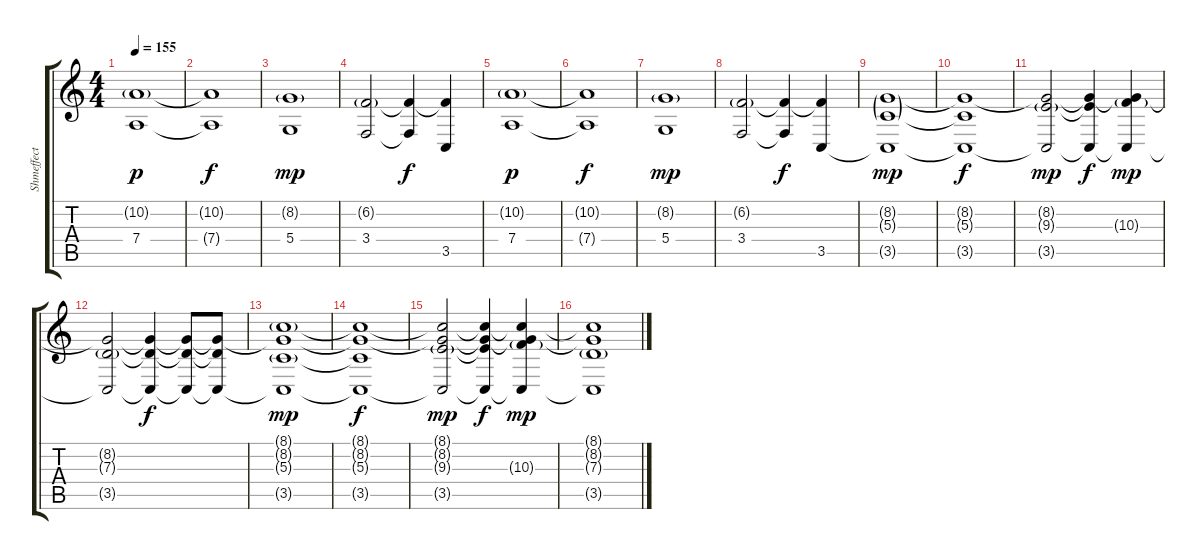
\track ("Shmeffect" "Shmeffect") {instrument drawbarorgan}
\staff {score tabs}
\tuning (E4 B3 G3 D3 A2 E2) {hide}
\ts (4 4)
\tempo 155
\clef g2
\ks c
(10.2{g} 7.4).1{dy p} |
(10.2{t} 7.4{t}).1{dy f} |
(8.2{g} 5.4).1{dy mp} |
(6.2{g} 3.4).2 (6.2{t} 3.4{t}).4{dy f} (6.2{t} 3.5).4 |
(10.2{g} 7.4).1{dy p} |
(10.2{t} 7.4{t}).1{dy f} |
(8.2{g} 5.4).1{dy mp} |
(6.2{g} 3.4).2 (6.2{t} 3.4{t}).4{dy f} (6.2{t} 3.5).4 |
(8.2{g} 5.3{g} 3.5{t}).1{dy mp} |
(8.2{t} 5.3{t} 3.5{t}).1{dy f} |
(8.2{t} 9.3{g} 3.5{t}).2{dy mp} (8.2{t} 9.3{t} 3.5{t}).4{dy f} (8.2{t} 10.3{g} 3.5{t}).4{dy mp} |
(8.2{t} 7.3{g} 3.5{t}).2 (8.2{t} 7.3{t} 3.5{t}).4{dy f} (8.2{t} 7.3{t} 3.5{t}).8 (8.2{t} 7.3{t} 3.5{t}).8 |
(8.1{g} 8.2{t} 5.3{g} 3.5{t}).1{dy mp} |
(8.1{t} 8.2{t} 5.3{t} 3.5{t}).1{dy f} |
(8.1{t} 8.2{t} 9.3{g} 3.5{t}).2{dy mp} (8.1{t} 8.2{t} 9.3{t} 3.5{t}).4{dy f} (8.1{t} 8.2{t} 10.3{g} 3.5{t}).4{dy mp} |
(8.1{t} 8.2{t} 7.3{g} 3.5{t}).1
